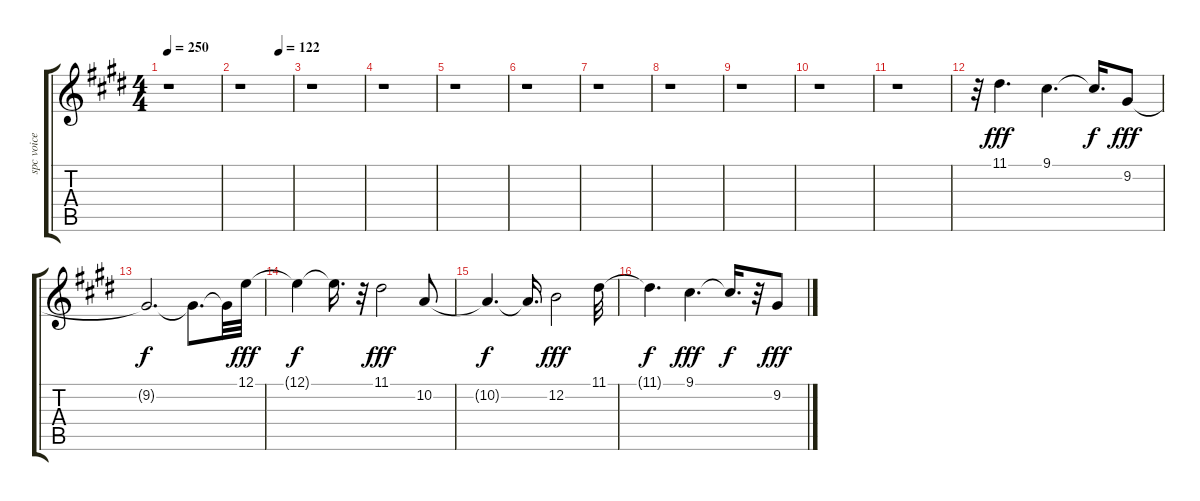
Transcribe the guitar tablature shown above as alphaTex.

\track ("spc voice" "spc voice") {instrument pad4choir}
\staff {score tabs}
\tuning (E4 B3 G3 D3 A2 E2) {hide}
\ts (4 4)
\tempo 250
\clef g2
\ks e
r.1{dy fff instrument pad4choir} |
\tempo (122 0.75)
r.1 |
r.1 |
r.1 |
r.1 |
r.1 |
r.1 |
r.1 |
r.1 |
r.1 |
r.1 |
r.32 11.1.4{d} 9.1.4{d} 9.1{t}.16{d dy f} 9.2.8{dy fff} |
9.2{t}.2{d dy f} 9.2{t}.8{d} 9.2{t}.32 12.1.32{dy fff} |
12.1{t}.4{dy f} 12.1{t}.16{d} r.32 11.1.2{dy fff} 10.2.8 |
10.2{t}.4{d dy f} 10.2{t}.16{d} 12.2.2{dy fff} 11.1.32 |
11.1{t}.4{d dy f} 9.1.4{d dy fff} 9.1{t}.16{d dy f} r.32 9.2.8{dy fff}
